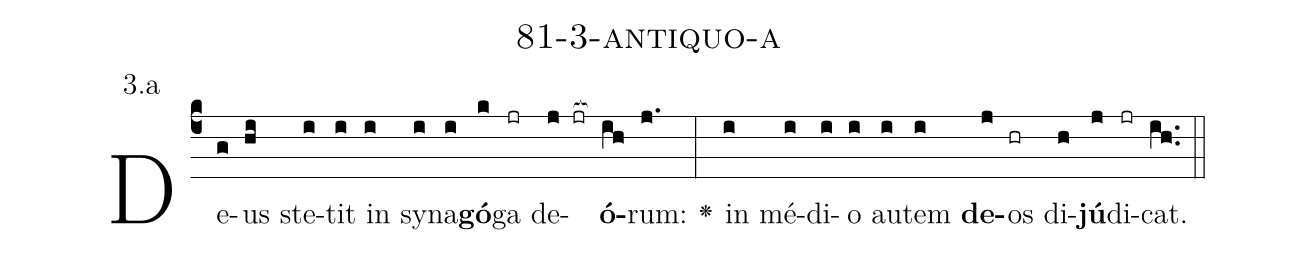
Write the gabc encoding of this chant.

name: 81-3-antiquo-a;
annotation: 3.a;
%%
(c4)De(g)us(hi) ste(i)tit(i) in(i) sy(i)na(i)<b>gó</b>(k)ga(jr) de(j jr[ocb:1{])<b>ó</b>(ih[ocb:0}])rum:(j.) <v>\greheightstar</v>(:) in(i) mé(i)di(i)o(i) au(i)tem(i) <b>de</b>(j)os(hr) di(h)<b>jú</b>(j)di(jr)cat.(ih..) (::)


%E(i) u(i) o(j) u(h) a(j) e.(ih..) (::)
